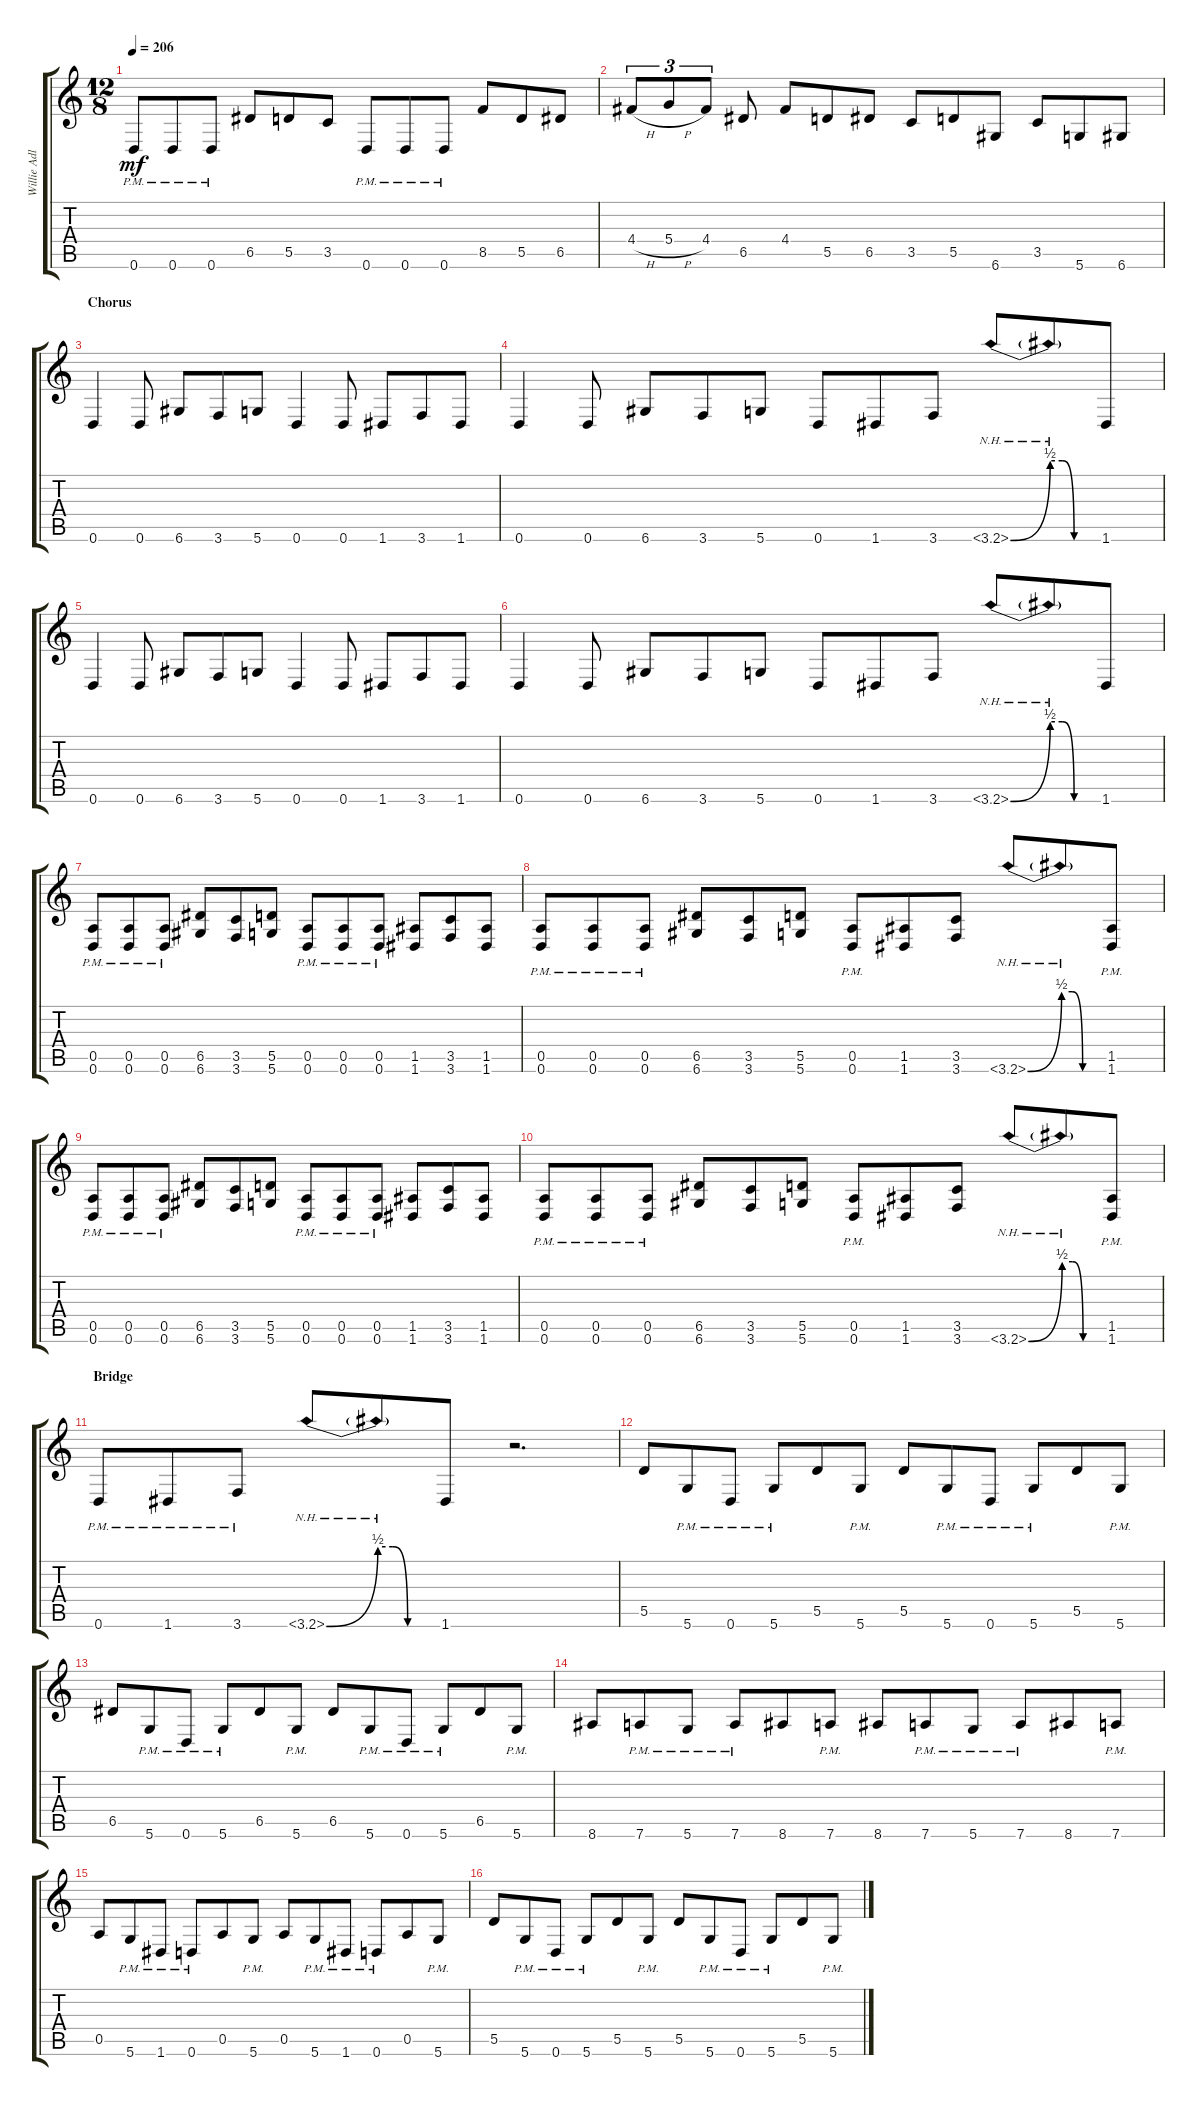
\track ("Willie Adler" "Willie Adl") {instrument distortionguitar}
\staff {score tabs}
\tuning (E4 B3 G3 D3 A2 D2) {hide}
\ts (12 8)
\tempo 206
\clef g2
\ks c
0.6{pm}.8{dy mf} 0.6{pm}.8 0.6{pm}.8 6.5.8 5.5.8 3.5.8 0.6{pm}.8 0.6{pm}.8 0.6{pm}.8 8.5.8 5.5.8 6.5.8 |
4.4{h}.8{tu (3 2)} 5.4{h}.8{tu (3 2)} 4.4.8{tu (3 2)} 6.5.8 4.4.8 5.5.8 6.5.8 3.5.8 5.5.8 6.6.8 3.5.8 5.6.8 6.6.8 |
\section ("" "Chorus")
0.6.4 0.6.8 6.6.8 3.6.8 5.6.8 0.6.4 0.6.8 1.6.8 3.6.8 1.6.8 |
0.6.4 0.6.8 6.6.8 3.6.8 5.6.8 0.6.8 1.6.8 3.6.8 3.6{be (bend 0 0 60 2) nh}.8 3.6{be (custom 0 2 15 2 30 0 60 0) nh t}.8 1.6.8 |
0.6.4 0.6.8 6.6.8 3.6.8 5.6.8 0.6.4 0.6.8 1.6.8 3.6.8 1.6.8 |
0.6.4 0.6.8 6.6.8 3.6.8 5.6.8 0.6.8 1.6.8 3.6.8 3.6{be (bend 0 0 60 2) nh}.8 3.6{be (custom 0 2 15 2 30 0 60 0) nh t}.8 1.6.8 |
(0.5{pm} 0.6{pm}).8 (0.5{pm} 0.6{pm}).8 (0.5{pm} 0.6{pm}).8 (6.5 6.6).8 (3.5 3.6).8 (5.5 5.6).8 (0.5{pm} 0.6{pm}).8 (0.5{pm} 0.6{pm}).8 (0.5{pm} 0.6{pm}).8 (1.5 1.6).8 (3.5 3.6).8 (1.5 1.6).8 |
(0.5{pm} 0.6{pm}).8 (0.5{pm} 0.6{pm}).8 (0.5{pm} 0.6{pm}).8 (6.5 6.6).8 (3.5 3.6).8 (5.5 5.6).8 (0.5 0.6{pm}).8 (1.5 1.6).8 (3.5 3.6).8 3.6{be (bend 0 0 60 2) nh}.8 3.6{be (custom 0 2 15 2 30 0 60 0) nh t}.8 (1.5{pm} 1.6{pm}).8 |
(0.5{pm} 0.6{pm}).8 (0.5{pm} 0.6{pm}).8 (0.5{pm} 0.6{pm}).8 (6.5 6.6).8 (3.5 3.6).8 (5.5 5.6).8 (0.5{pm} 0.6{pm}).8 (0.5{pm} 0.6{pm}).8 (0.5{pm} 0.6{pm}).8 (1.5 1.6).8 (3.5 3.6).8 (1.5 1.6).8 |
(0.5{pm} 0.6{pm}).8 (0.5{pm} 0.6{pm}).8 (0.5{pm} 0.6{pm}).8 (6.5 6.6).8 (3.5 3.6).8 (5.5 5.6).8 (0.5 0.6{pm}).8 (1.5 1.6).8 (3.5 3.6).8 3.6{be (bend 0 0 60 2) nh}.8 3.6{be (custom 0 2 15 2 30 0 60 0) nh t}.8 (1.5{pm} 1.6{pm}).8 |
\section ("" "Bridge")
0.6{pm}.8 1.6{pm}.8 3.6{pm}.8 3.6{be (bend 0 0 60 2) nh}.8 3.6{be (custom 0 2 15 2 30 0 60 0) nh t}.8 1.6.8 r.2{d} |
5.5.8 5.6{pm}.8 0.6{pm}.8 5.6{pm}.8 5.5.8 5.6{pm}.8 5.5.8 5.6{pm}.8 0.6{pm}.8 5.6{pm}.8 5.5.8 5.6{pm}.8 |
6.5.8 5.6{pm}.8 0.6{pm}.8 5.6{pm}.8 6.5.8 5.6{pm}.8 6.5.8 5.6{pm}.8 0.6{pm}.8 5.6{pm}.8 6.5.8 5.6{pm}.8 |
8.6.8 7.6{pm}.8 5.6{pm}.8 7.6{pm}.8 8.6.8 7.6{pm}.8 8.6.8 7.6{pm}.8 5.6{pm}.8 7.6{pm}.8 8.6.8 7.6{pm}.8 |
0.5.8 5.6{pm}.8 1.6{pm}.8 0.6{pm}.8 0.5.8 5.6{pm}.8 0.5.8 5.6{pm}.8 1.6{pm}.8 0.6{pm}.8 0.5.8 5.6{pm}.8 |
5.5.8 5.6{pm}.8 0.6{pm}.8 5.6{pm}.8 5.5.8 5.6{pm}.8 5.5.8 5.6{pm}.8 0.6{pm}.8 5.6{pm}.8 5.5.8 5.6{pm}.8
